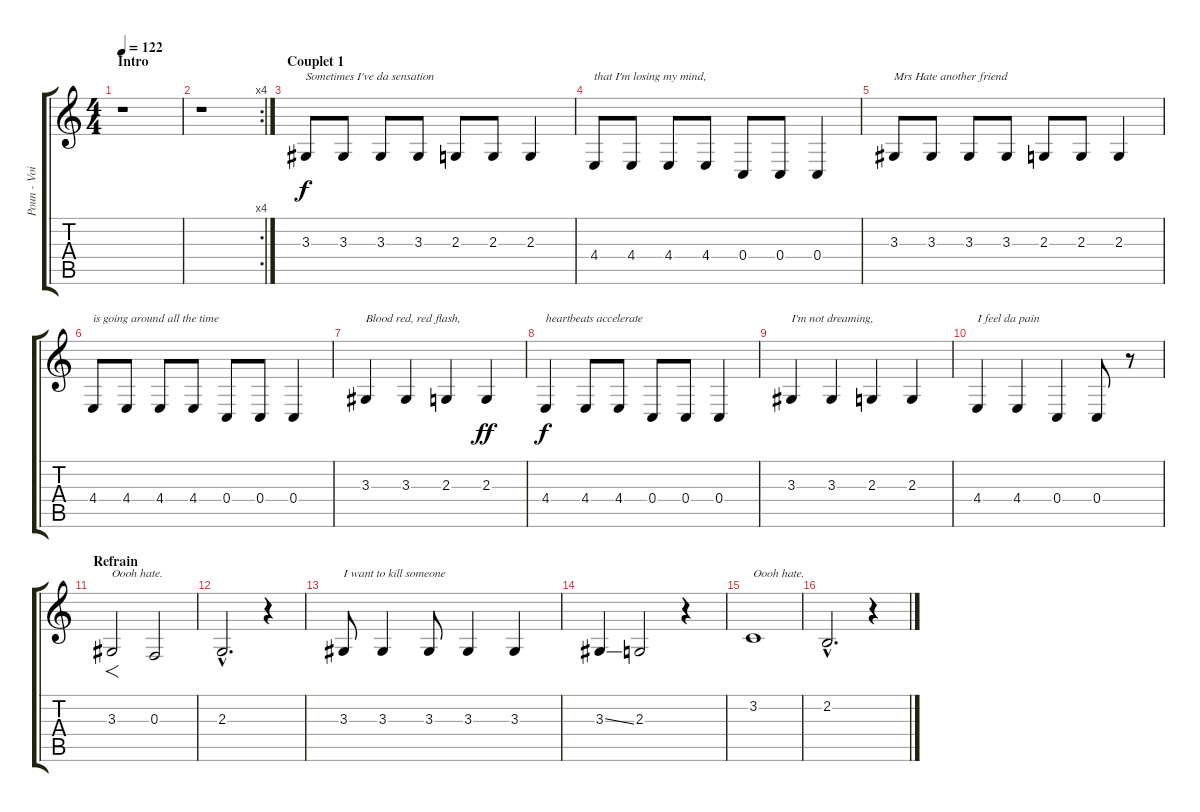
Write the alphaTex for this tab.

\track ("Poun - Voix" "Poun - Voi") {instrument cello}
\staff {score tabs}
\tuning (D4 A3 F3 C3 G2 C2) {hide}
\ts (4 4)
\section ("" "Intro")
\tempo 122
\clef g2
\ks c
r.1{dy f instrument cello} |
\rc 4
r.1 |
\section ("" "Couplet 1")
3.3.8{txt "Sometimes I've da sensation" volume 14 balance 8 instrument cello} 3.3.8 3.3.8 3.3.8 2.3.8 2.3.8 2.3.4 |
4.4.8{txt "that I'm losing my mind,"} 4.4.8 4.4.8 4.4.8 0.4.8 0.4.8 0.4.4 |
3.3.8{txt "Mrs Hate another friend"} 3.3.8 3.3.8 3.3.8 2.3.8 2.3.8 2.3.4 |
4.4.8{txt "is going around all the time"} 4.4.8 4.4.8 4.4.8 0.4.8 0.4.8 0.4.4 |
3.3.4{txt "Blood red, red flash,"} 3.3.4 2.3.4 2.3.4{dy ff} |
4.4.4{txt "heartbeats accelerate" dy f} 4.4.8 4.4.8 0.4.8 0.4.8 0.4.4 |
3.3.4{txt "I'm not dreaming,"} 3.3.4 2.3.4 2.3.4 |
4.4.4{txt "I feel da pain"} 4.4.4 0.4.4 0.4.8 r.8 |
\section ("" "Refrain")
3.3.2{f txt "Oooh hate." volume 14 balance 8 instrument cello} 0.3.2 |
2.3{hac}.2{d} r.4 |
3.3.8{txt "I want to kill someone"} 3.3.4 3.3.8 3.3.4 3.3.4 |
3.3{ss}.4 2.3.2 r.4 |
3.2.1{txt "Oooh hate."} |
2.2{hac}.2{d} r.4
